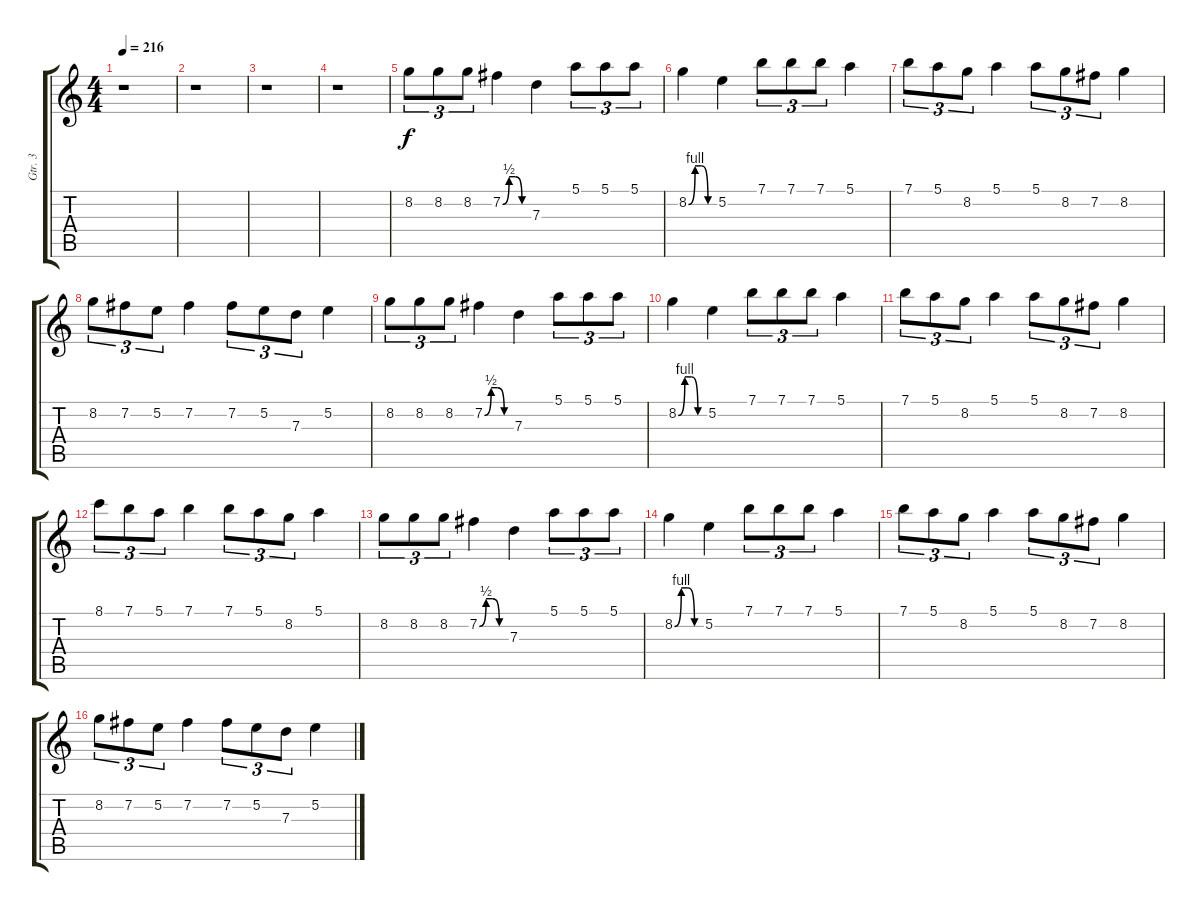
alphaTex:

\track ("Gtr. 3" "Gtr. 3") {instrument distortionguitar}
\staff {score tabs}
\tuning (E4 B3 G3 D3 A2 E2) {hide}
\ts (4 4)
\tempo 216
\clef g2
\ks c
r.1{dy f} |
r.1 |
r.1 |
r.1 |
8.2.8{tu (3 2)} 8.2.8{tu (3 2)} 8.2.8{tu (3 2)} 7.2{be (custom 0 0 15 2 30 2 45 0 60 0)}.4 7.3.4 5.1.8{tu (3 2)} 5.1.8{tu (3 2)} 5.1.8{tu (3 2)} |
8.2{be (custom 0 0 15 4 30 4 45 0 60 0)}.4 5.2.4 7.1.8{tu (3 2)} 7.1.8{tu (3 2)} 7.1.8{tu (3 2)} 5.1.4 |
7.1.8{tu (3 2)} 5.1.8{tu (3 2)} 8.2.8{tu (3 2)} 5.1.4 5.1.8{tu (3 2)} 8.2.8{tu (3 2)} 7.2.8{tu (3 2)} 8.2.4 |
8.2.8{tu (3 2)} 7.2.8{tu (3 2)} 5.2.8{tu (3 2)} 7.2.4 7.2.8{tu (3 2)} 5.2.8{tu (3 2)} 7.3.8{tu (3 2)} 5.2.4 |
8.2.8{tu (3 2)} 8.2.8{tu (3 2)} 8.2.8{tu (3 2)} 7.2{be (custom 0 0 15 2 30 2 45 0 60 0)}.4 7.3.4 5.1.8{tu (3 2)} 5.1.8{tu (3 2)} 5.1.8{tu (3 2)} |
8.2{be (custom 0 0 15 4 30 4 45 0 60 0)}.4 5.2.4 7.1.8{tu (3 2)} 7.1.8{tu (3 2)} 7.1.8{tu (3 2)} 5.1.4 |
7.1.8{tu (3 2)} 5.1.8{tu (3 2)} 8.2.8{tu (3 2)} 5.1.4 5.1.8{tu (3 2)} 8.2.8{tu (3 2)} 7.2.8{tu (3 2)} 8.2.4 |
8.1.8{tu (3 2)} 7.1.8{tu (3 2)} 5.1.8{tu (3 2)} 7.1.4 7.1.8{tu (3 2)} 5.1.8{tu (3 2)} 8.2.8{tu (3 2)} 5.1.4 |
8.2.8{tu (3 2)} 8.2.8{tu (3 2)} 8.2.8{tu (3 2)} 7.2{be (custom 0 0 15 2 30 2 45 0 60 0)}.4 7.3.4 5.1.8{tu (3 2)} 5.1.8{tu (3 2)} 5.1.8{tu (3 2)} |
8.2{be (custom 0 0 15 4 30 4 45 0 60 0)}.4 5.2.4 7.1.8{tu (3 2)} 7.1.8{tu (3 2)} 7.1.8{tu (3 2)} 5.1.4 |
7.1.8{tu (3 2)} 5.1.8{tu (3 2)} 8.2.8{tu (3 2)} 5.1.4 5.1.8{tu (3 2)} 8.2.8{tu (3 2)} 7.2.8{tu (3 2)} 8.2.4 |
8.2.8{tu (3 2)} 7.2.8{tu (3 2)} 5.2.8{tu (3 2)} 7.2.4 7.2.8{tu (3 2)} 5.2.8{tu (3 2)} 7.3.8{tu (3 2)} 5.2.4
